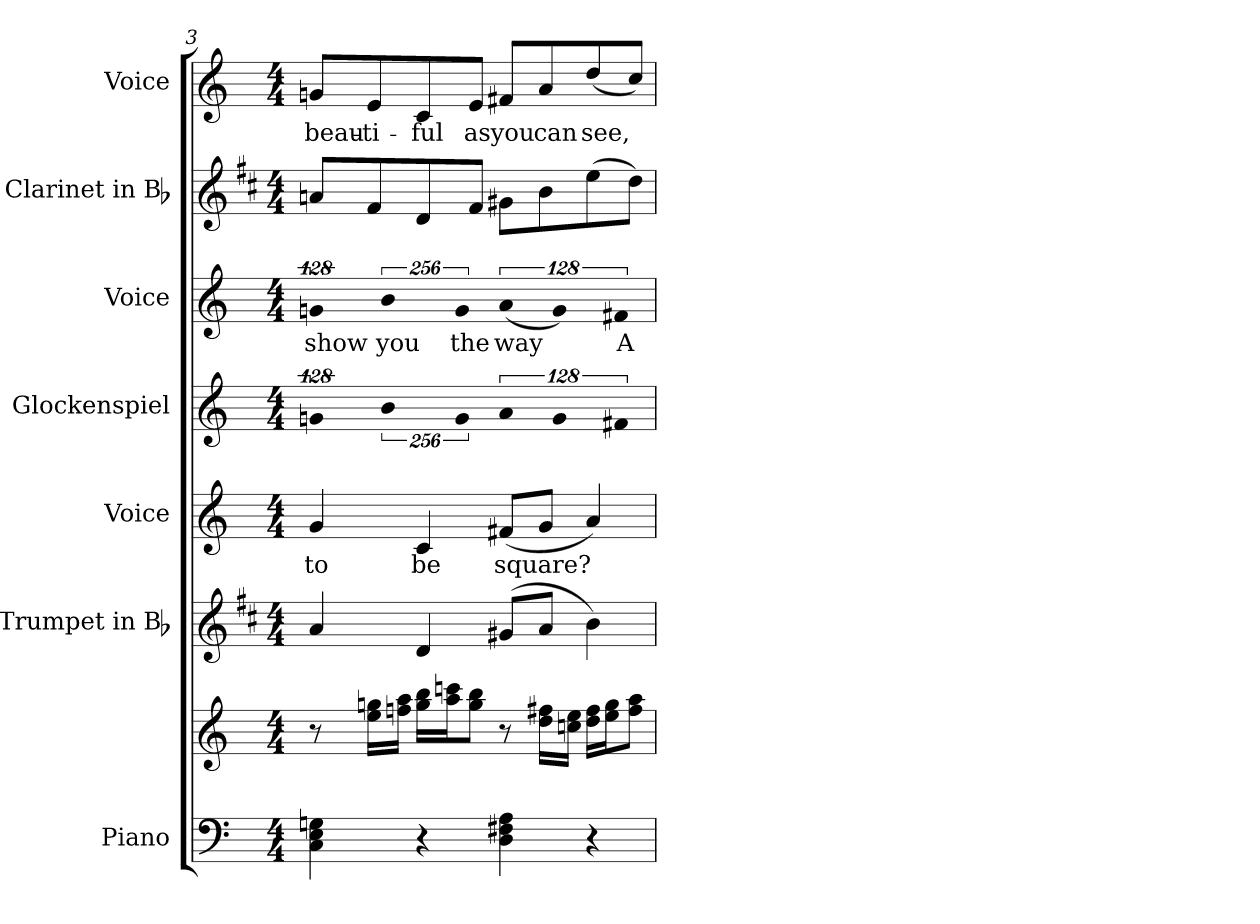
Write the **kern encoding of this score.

**kern	**kern	**kern	**kern	**text	**kern	**kern	**text	**kern	**kern	**text
*part7	*part7	*part6	*part5	*part5	*part4	*part3	*part3	*part2	*part1	*part1
*staff8	*staff7	*staff6	*staff5	*staff5	*staff4	*staff3	*staff3	*staff2	*staff1	*staff1
*I"Piano	*	*I"Trumpet in Bb	*I"Voice	*	*I"Glockenspiel	*I"Voice	*	*I"Clarinet in Bb	*I"Voice	*
*I'Pno.	*	*I'Tpt.	*I'Voice	*	*I'Glock.	*I'Voice	*	*I'Cl.	*I'Voice	*
*clefF4	*clefG2	*clefG2	*clefG2	*	*clefG2	*clefG2	*	*clefG2	*clefG2	*
*	*	*ITrd1c2	*	*	*ITrd-14c-24	*	*	*ITrd1c2	*	*
*k[]	*k[]	*k[]	*k[]	*	*k[]	*k[]	*	*k[]	*k[]	*
*C:	*C:	*C:	*C:	*	*C:	*C:	*	*C:	*C:	*
*M4/4	*M4/4	*M4/4	*M4/4	*	*M4/4	*M4/4	*	*M4/4	*M4/4	*
=3	=3	=3	=3	=3	=3	=3	=3	=3	=3	=3
!	!	!	!	!LO:LY:b:color=#000000	!LO:N:vis=4	!LO:N:vis=4	!	!	!	!
!	!	!	!	!	!	!	!LO:LY:b:color=#000000	!	!	!
!	!	!	!	!	!	!	!	!	!	!LO:LY:b:color=#000000
4Ci\ 4Ei 4Gni	8r	4gi/	4gi/	to	512%85gggni/	512%85gni/	show	8gni/L	8gni/L	beau-
!	!	!	!	!	!	!	!	!	!	!LO:LY:b:color=#000000
.	16eei\ 16ggniLL	.	.	.	.	.	.	8ei/	8ei/	-ti-
!	!	!	!	!	!LO:N:vis=4	!LO:N:vis=4	!	!	!	!
!	!	!	!	!	!	!	!LO:LY:b:color=#000000	!	!	!
.	.	.	.	.	1024%171bbbi\	1024%171bi\	you	.	.	.
.	16ffni\ 16aaiJJ	.	.	.	.	.	.	.	.	.
!	!	!	!	!LO:LY:b:color=#000000	!	!	!	!	!	!
!	!	!	!	!	!	!	!	!	!	!LO:LY:b:color=#000000
4r	16ggi\ 16bbiLL	4ci/	4ci/	be	.	.	.	8ci/	8ci/	-ful
.	16aai\ 16cccniJ	.	.	.	.	.	.	.	.	.
!	!	!	!	!	!LO:N:vis=4	!LO:N:vis=4	!	!	!	!
!	!	!	!	!	!	!	!LO:LY:b:color=#000000	!	!	!
.	.	.	.	.	1024%171gggi/	1024%171gi/	the	.	.	.
!	!	!	!	!	!	!	!	!	!	!LO:LY:b:color=#000000
.	8ggi\ 8bbiJ	.	.	.	.	.	.	8ei/J	8ei/J	as
!	!	!	!	!LO:LY:b:color=#000000	!LO:N:vis=4	!LO:N:vis=4	!	!	!	!
!	!	!	!	!	!	!	!LO:LY:b:color=#000000	!	!	!
!	!	!	!	!	!	!	!	!	!	!LO:LY:b:color=#000000
4Di\ 4F#Xi 4Ai	8r	(8f#Xi/L	(8f#Xi/L	square?	512%85aaai/	(512%85ai/	way	8f#Xi\L	8f#Xi/L	you
!	!	!	!	!	!	!	!	!	!	!LO:LY:b:color=#000000
.	16ddi\ 16ff#XiLL	8gi/J	8gi/J	.	.	.	.	8ai\	8ai/	can
!	!	!	!	!	!LO:N:vis=4	!LO:N:vis=4	!	!	!	!
.	.	.	.	.	1024%171gggi/	1024%171gi/)	.	.	.	.
.	16ccni\ 16eeiJJ	.	.	.	.	.	.	.	.	.
!	!	!	!	!	!	!	!	!	!	!LO:LY:b:color=#000000
4r	16ddi\ 16ff#iLL	4ai\)	4ai/)	.	.	.	.	(8ddi\	(8ddi/	see,
.	16eei\ 16ggiJ	.	.	.	.	.	.	.	.	.
!	!	!	!	!	!LO:N:vis=4	!LO:N:vis=4	!	!	!	!
!	!	!	!	!	!	!	!LO:LY:b:color=#000000	!	!	!
.	.	.	.	.	1024%171fff#Xi/	1024%171f#Xi/	A	.	.	.
.	8ff#i\ 8aaiJ	.	.	.	.	.	.	8cci\J)	8cci/J)	.
=	=	=	=	=	=	=	=	=	=	=
*-	*-	*-	*-	*-	*-	*-	*-	*-	*-	*-
